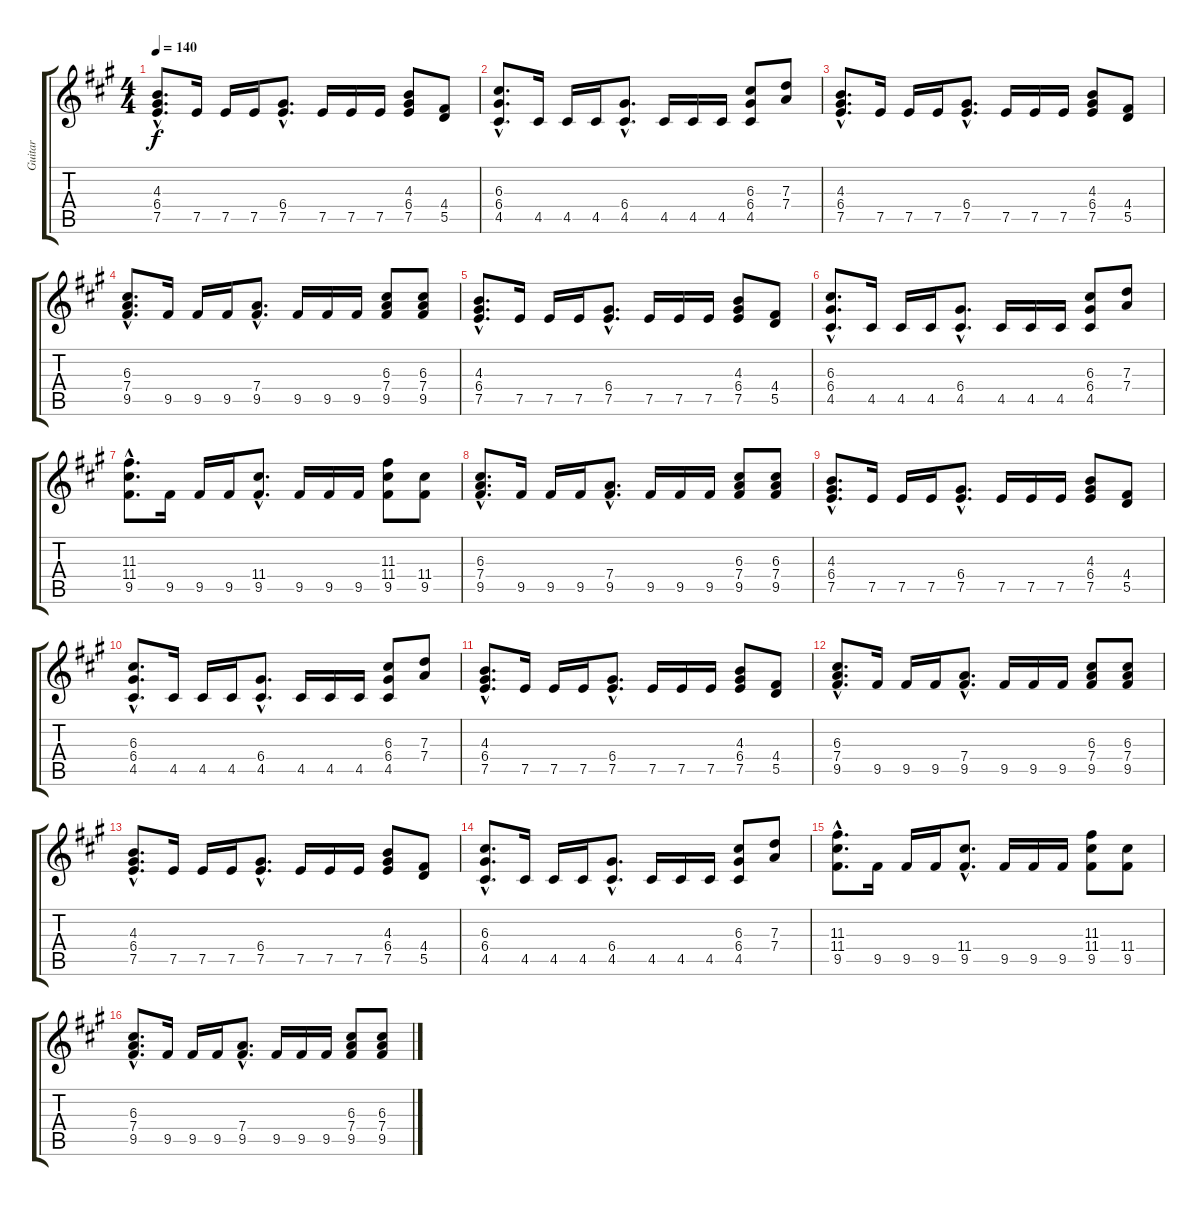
\track ("Guitar" "Guitar") {instrument distortionguitar}
\staff {score tabs}
\tuning (E4 B3 G3 D3 A2 E2) {hide}
\ts (4 4)
\tempo 140
\clef g2
\ks a
(4.3{hac} 6.4{hac} 7.5{hac}).8{d dy f} 7.5.16 7.5.16 7.5.16 (6.4{hac} 7.5{hac}).8{d} 7.5.16 7.5.16 7.5.16 (4.3 6.4 7.5).8 (4.4 5.5).8 |
(6.3{hac} 6.4{hac} 4.5{hac}).8{d} 4.5.16 4.5.16 4.5.16 (6.4{hac} 4.5{hac}).8{d} 4.5.16 4.5.16 4.5.16 (6.3 6.4 4.5).8 (7.3 7.4).8 |
(4.3{hac} 6.4{hac} 7.5{hac}).8{d} 7.5.16 7.5.16 7.5.16 (6.4{hac} 7.5{hac}).8{d} 7.5.16 7.5.16 7.5.16 (4.3 6.4 7.5).8 (4.4 5.5).8 |
(6.3{hac} 7.4{hac} 9.5{hac}).8{d} 9.5.16 9.5.16 9.5.16 (7.4{hac} 9.5{hac}).8{d} 9.5.16 9.5.16 9.5.16 (6.3 7.4 9.5).8 (6.3 7.4 9.5).8 |
(4.3{hac} 6.4{hac} 7.5{hac}).8{d} 7.5.16 7.5.16 7.5.16 (6.4{hac} 7.5{hac}).8{d} 7.5.16 7.5.16 7.5.16 (4.3 6.4 7.5).8 (4.4 5.5).8 |
(6.3{hac} 6.4{hac} 4.5{hac}).8{d} 4.5.16 4.5.16 4.5.16 (6.4{hac} 4.5{hac}).8{d} 4.5.16 4.5.16 4.5.16 (6.3 6.4 4.5).8 (7.3 7.4).8 |
(11.3{hac} 11.4{hac} 9.5{hac}).8{d} 9.5.16 9.5.16 9.5.16 (11.4{hac} 9.5{hac}).8{d} 9.5.16 9.5.16 9.5.16 (11.3 11.4 9.5).8 (11.4 9.5).8 |
(6.3{hac} 7.4{hac} 9.5{hac}).8{d} 9.5.16 9.5.16 9.5.16 (7.4{hac} 9.5{hac}).8{d} 9.5.16 9.5.16 9.5.16 (6.3 7.4 9.5).8 (6.3 7.4 9.5).8 |
(4.3{hac} 6.4{hac} 7.5{hac}).8{d} 7.5.16 7.5.16 7.5.16 (6.4{hac} 7.5{hac}).8{d} 7.5.16 7.5.16 7.5.16 (4.3 6.4 7.5).8 (4.4 5.5).8 |
(6.3{hac} 6.4{hac} 4.5{hac}).8{d} 4.5.16 4.5.16 4.5.16 (6.4{hac} 4.5{hac}).8{d} 4.5.16 4.5.16 4.5.16 (6.3 6.4 4.5).8 (7.3 7.4).8 |
(4.3{hac} 6.4{hac} 7.5{hac}).8{d} 7.5.16 7.5.16 7.5.16 (6.4{hac} 7.5{hac}).8{d} 7.5.16 7.5.16 7.5.16 (4.3 6.4 7.5).8 (4.4 5.5).8 |
(6.3{hac} 7.4{hac} 9.5{hac}).8{d} 9.5.16 9.5.16 9.5.16 (7.4{hac} 9.5{hac}).8{d} 9.5.16 9.5.16 9.5.16 (6.3 7.4 9.5).8 (6.3 7.4 9.5).8 |
(4.3{hac} 6.4{hac} 7.5{hac}).8{d} 7.5.16 7.5.16 7.5.16 (6.4{hac} 7.5{hac}).8{d} 7.5.16 7.5.16 7.5.16 (4.3 6.4 7.5).8 (4.4 5.5).8 |
(6.3{hac} 6.4{hac} 4.5{hac}).8{d} 4.5.16 4.5.16 4.5.16 (6.4{hac} 4.5{hac}).8{d} 4.5.16 4.5.16 4.5.16 (6.3 6.4 4.5).8 (7.3 7.4).8 |
(11.3{hac} 11.4{hac} 9.5{hac}).8{d} 9.5.16 9.5.16 9.5.16 (11.4{hac} 9.5{hac}).8{d} 9.5.16 9.5.16 9.5.16 (11.3 11.4 9.5).8 (11.4 9.5).8 |
(6.3{hac} 7.4{hac} 9.5{hac}).8{d instrument electricguitarmuted} 9.5.16 9.5.16 9.5.16 (7.4{hac} 9.5{hac}).8{d} 9.5.16 9.5.16 9.5.16 (6.3 7.4 9.5).8 (6.3 7.4 9.5).8
